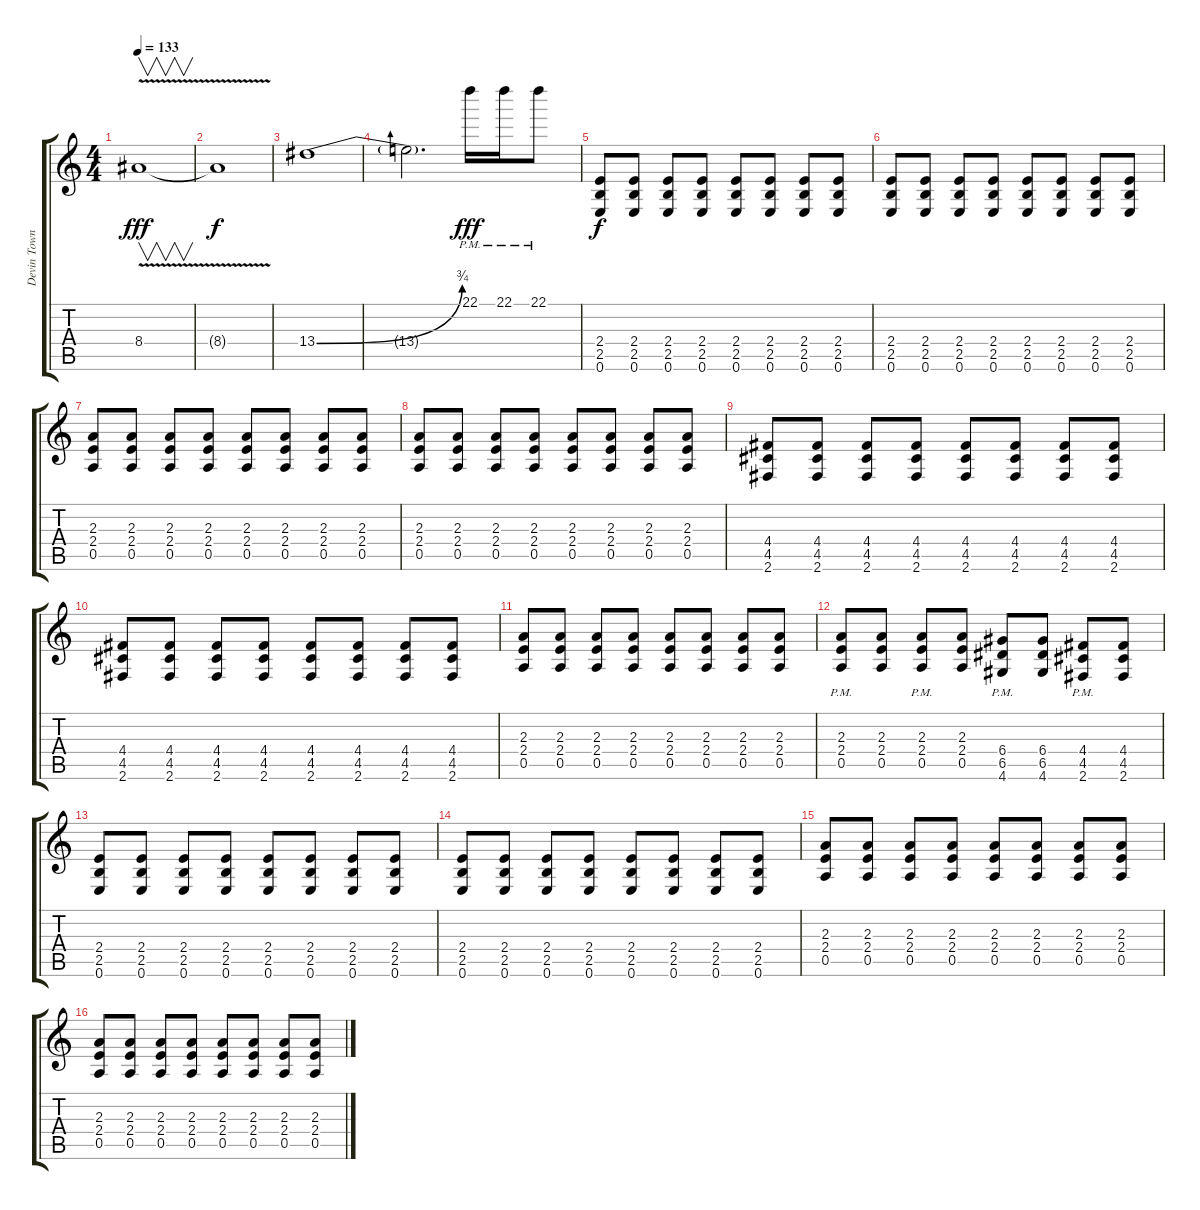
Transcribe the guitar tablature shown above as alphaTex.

\track ("Devin Townsend" "Devin Town") {instrument distortionguitar}
\staff {score tabs}
\tuning (E4 B3 G3 D3 A2 E2) {hide}
\ts (4 4)
\tempo 133
\clef g2
\ks c
8.4{v}.1{v dy fff} |
8.4{t}.1{dy f} |
13.4{be (bend 0 0 60 3)}.1 |
13.4{t}.2{d} 22.1{pm}.16{dy fff} 22.1{pm}.16 22.1{pm}.8 |
(2.4 2.5 0.6).8{dy f} (2.4 2.5 0.6).8 (2.4 2.5 0.6).8 (2.4 2.5 0.6).8 (2.4 2.5 0.6).8 (2.4 2.5 0.6).8 (2.4 2.5 0.6).8 (2.4 2.5 0.6).8 |
(2.4 2.5 0.6).8 (2.4 2.5 0.6).8 (2.4 2.5 0.6).8 (2.4 2.5 0.6).8 (2.4 2.5 0.6).8 (2.4 2.5 0.6).8 (2.4 2.5 0.6).8 (2.4 2.5 0.6).8 |
(2.3 2.4 0.5).8 (2.3 2.4 0.5).8 (2.3 2.4 0.5).8 (2.3 2.4 0.5).8 (2.3 2.4 0.5).8 (2.3 2.4 0.5).8 (2.3 2.4 0.5).8 (2.3 2.4 0.5).8 |
(2.3 2.4 0.5).8 (2.3 2.4 0.5).8 (2.3 2.4 0.5).8 (2.3 2.4 0.5).8 (2.3 2.4 0.5).8 (2.3 2.4 0.5).8 (2.3 2.4 0.5).8 (2.3 2.4 0.5).8 |
(4.4 4.5 2.6).8 (4.4 4.5 2.6).8 (4.4 4.5 2.6).8 (4.4 4.5 2.6).8 (4.4 4.5 2.6).8 (4.4 4.5 2.6).8 (4.4 4.5 2.6).8 (4.4 4.5 2.6).8 |
(4.4 4.5 2.6).8 (4.4 4.5 2.6).8 (4.4 4.5 2.6).8 (4.4 4.5 2.6).8 (4.4 4.5 2.6).8 (4.4 4.5 2.6).8 (4.4 4.5 2.6).8 (4.4 4.5 2.6).8 |
(2.3 2.4 0.5).8 (2.3 2.4 0.5).8 (2.3 2.4 0.5).8 (2.3 2.4 0.5).8 (2.3 2.4 0.5).8 (2.3 2.4 0.5).8 (2.3 2.4 0.5).8 (2.3 2.4 0.5).8 |
(2.3{pm} 2.4{pm} 0.5{pm}).8 (2.3 2.4 0.5).8 (2.3{pm} 2.4{pm} 0.5{pm}).8 (2.3 2.4 0.5).8 (6.4{pm} 6.5{pm} 4.6{pm}).8 (6.4 6.5 4.6).8 (4.4{pm} 4.5{pm} 2.6{pm}).8 (4.4 4.5 2.6).8 |
(2.4 2.5 0.6).8 (2.4 2.5 0.6).8 (2.4 2.5 0.6).8 (2.4 2.5 0.6).8 (2.4 2.5 0.6).8 (2.4 2.5 0.6).8 (2.4 2.5 0.6).8 (2.4 2.5 0.6).8 |
(2.4 2.5 0.6).8 (2.4 2.5 0.6).8 (2.4 2.5 0.6).8 (2.4 2.5 0.6).8 (2.4 2.5 0.6).8 (2.4 2.5 0.6).8 (2.4 2.5 0.6).8 (2.4 2.5 0.6).8 |
(2.3 2.4 0.5).8 (2.3 2.4 0.5).8 (2.3 2.4 0.5).8 (2.3 2.4 0.5).8 (2.3 2.4 0.5).8 (2.3 2.4 0.5).8 (2.3 2.4 0.5).8 (2.3 2.4 0.5).8 |
(2.3 2.4 0.5).8 (2.3 2.4 0.5).8 (2.3 2.4 0.5).8 (2.3 2.4 0.5).8 (2.3 2.4 0.5).8 (2.3 2.4 0.5).8 (2.3 2.4 0.5).8 (2.3 2.4 0.5).8
